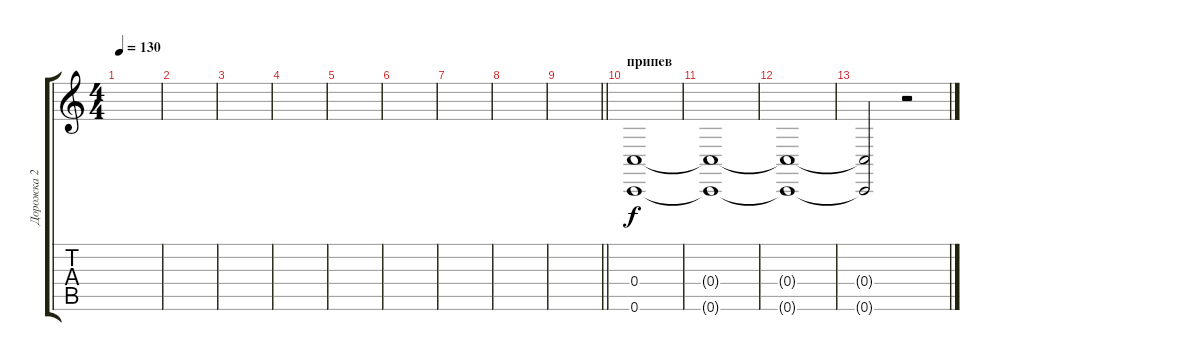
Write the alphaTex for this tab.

\track ("Дорожка 2" "Дорожка 2") {instrument lead2sawtooth}
\staff {score tabs}
\tuning (D4 A3 F3 C3 G2 C2) {hide}
\ts (4 4)
\tempo 130
\clef g2
\ks c
|
|
|
|
|
|
|
|
\barLineRight lightlight
|
\section ("" "припев")
(0.4 0.6).1 |
(0.4{t} 0.6{t}).1 |
(0.4{t} 0.6{t}).1 |
(0.4{t} 0.6{t}).2 r.2
